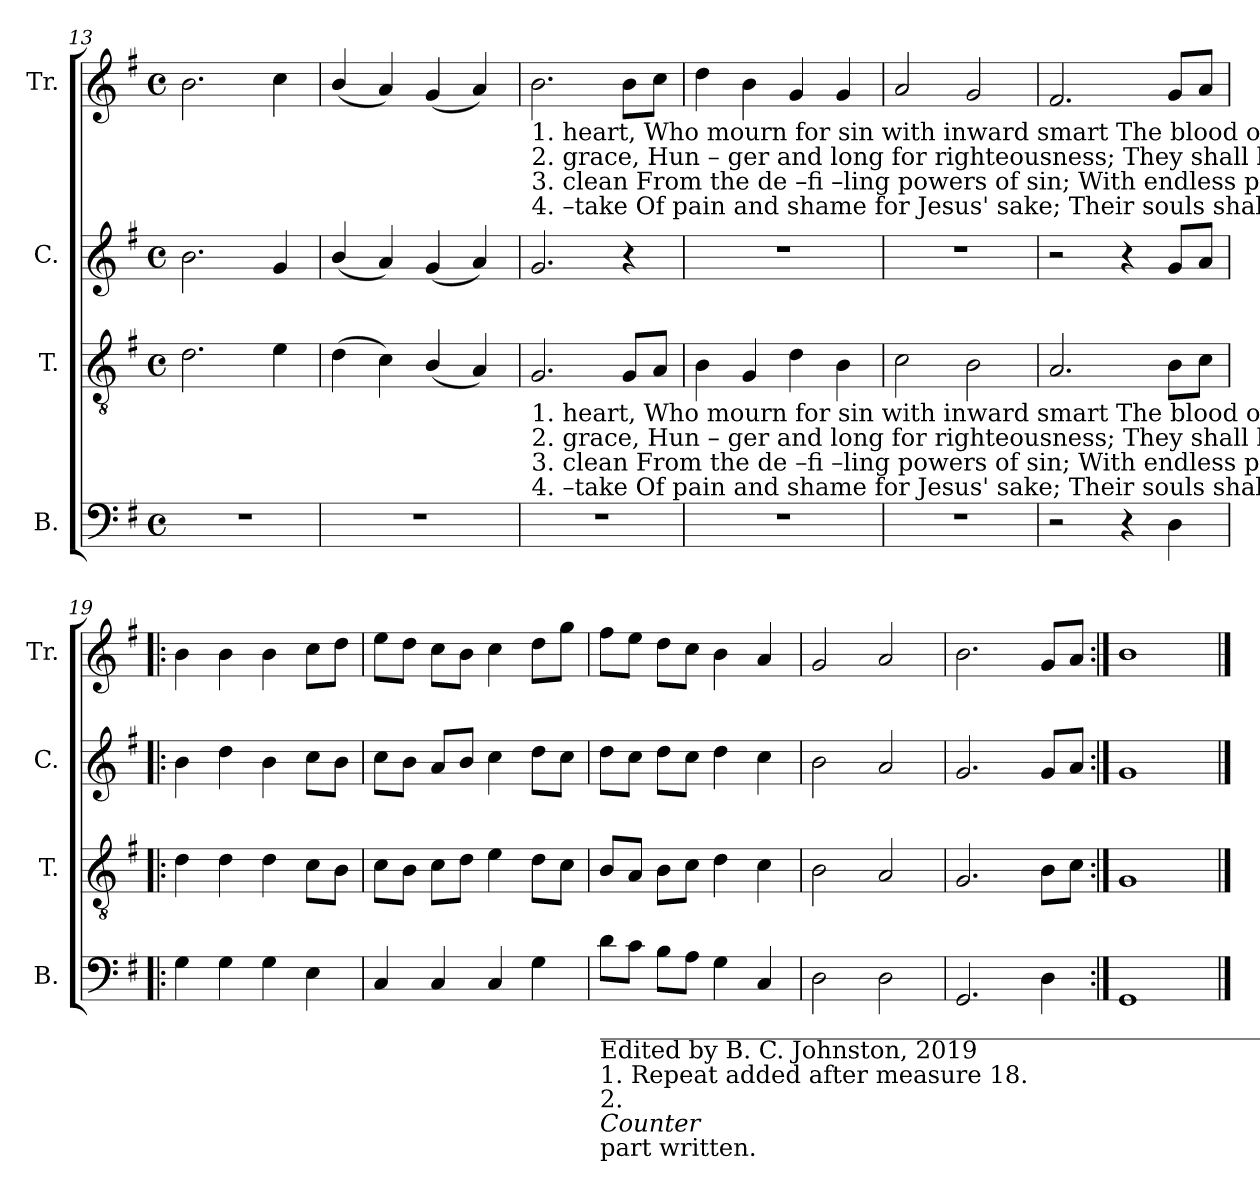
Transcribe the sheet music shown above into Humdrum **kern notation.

**kern	**kern	**kern	**kern
*part4	*part3	*part2	*part1
*staff4	*staff3	*staff2	*staff1
*I"B.	*I"T.	*I"C.	*I"Tr.
*I'B.	*I'T.	*I'C.	*I'Tr.
*clefF4	*clefGv2	*clefG2	*clefG2
*k[f#]	*k[f#]	*k[f#]	*k[f#]
*M4/4	*M4/4	*M4/4	*M4/4
*met(c)	*met(c)	*met(c)	*met(c)
=13	=13	=13	=13
1r	2.d!\	2.b!\	2.b!\
.	4e!\	4g!/	4cc!\
=14	=14	=14	=14
1r	(>4d!\	(<4b!/	(<4b!/
.	4c!\)	4a!/)	4a!/)
.	(<4B!/	(<4g!/	(<4g!/
.	4A!/)	4a!/)	4a!/)
!!LO:LB:g=z
=15	=15	=15	=15
!	!	!	!LO:TX:b:t=1. heart,   Who  mourn  for  sin with  inward    smart       The      blood  of  Christ  di  – vine  – ly     flows,   A          hea  –  ling   balm  for     all   their  woes.    The
!	!	!	!LO:TX:b:t=2. grace,  Hun  –  ger    and long for  righteousness;        They     shall  be  well  sup  –  plied,   and    fed      With        li – ving  streams and    li – ving  bread.   They
!	!	!	!LO:TX:b:t=3. clean   From     the    de –fi –ling  powers  of  sin;        With     endless   pleasure        they    shall   see      A           God    of      spotless       pu –  ri  –  ty.      With
!	!	!	!LO:TX:b:t=4. –take     Of      pain  and  shame  for  Jesus'   sake;       Their     souls  shall  triumph    in        the    Lord;   Glo   –    ry      and      joy    are    their  re – ward.  Their
!	!LO:TX:b:t=1. heart,   Who  mourn  for  sin with  inward    smart       The      blood  of  Christ  di  – vine  – ly     flows,   A          hea  –  ling   balm  for     all   their  woes.    The	!	!
!	!LO:TX:b:t=2. grace,  Hun  –  ger    and long for  righteousness;        They     shall  be  well  sup  –  plied,   and    fed      With        li – ving  streams and    li – ving  bread.   They	!	!
!	!LO:TX:b:t=3. clean   From     the    de –fi –ling  powers  of  sin;        With     endless   pleasure        they    shall   see      A           God    of      spotless       pu –  ri  –  ty.      With	!	!
!	!LO:TX:b:t=4. –take     Of      pain  and  shame  for  Jesus'   sake;       Their     souls  shall  triumph    in        the    Lord;   Glo   –    ry      and      joy    are    their  re – ward.  Their	!	!
1r	2.G!/	2.g!/	2.b!\
.	8G!/L	4r	8b!\L
.	8A!/J	.	8cc!\J
=16	=16	=16	=16
1r	4B!\	1r	4dd!\
.	4G!/	.	4b!\
.	4d!\	.	4g!/
.	4B!\	.	4g!/
=17	=17	=17	=17
1r	2c!\	1r	2a!/
.	2B!\	.	2g!/
=18	=18	=18	=18
2r	2.A!/	2r	2.f#!/
4r	.	4r	.
4D!\	8B!\L	8g!/L	8g!/L
.	8c!\J	8a!/J	8a!/J
=19!|:	=19!|:	=19!|:	=19!|:
4G!\	4d!\	4b!\	4b!\
4G!\	4d!\	4dd!\	4b!\
4G!\	4d!\	4b!\	4b!\
4E!\	8c!\L	8cc!\L	8cc!\L
.	8B!\J	8b!\J	8dd!\J
=20	=20	=20	=20
4C!/	8c!\L	8cc!\L	8ee!\L
.	8B!\J	8b!\J	8dd!\J
4C!/	8c!\L	8a!/L	8cc!\L
.	8d!\J	8b!/J	8b!\J
4C!/	4e!\	4cc!\	4cc!\
4G!\	8d!\L	8dd!\L	8dd!\L
.	8c!\J	8cc!\J	8gg!\J
=21	=21	=21	=21
!LO:TX:b:t=________________________________________________________	!	!	!
!LO:TX:b:t=Edited  by B. C. Johnston, 2019	!	!	!
!LO:TX:b:t=1. Repeat added after measure 18.	!	!	!
!LO:TX:b:t=2.	!	!	!
!LO:TX:b:i:t=Counter	!	!	!
!LO:TX:b:t=part written.	!	!	!
8d!\L	8B!/L	8dd!\L	8ff#!\L
8c!\J	8A!/J	8cc!\J	8ee!\J
8B!\L	8B!\L	8dd!\L	8dd!\L
8A!\J	8c!\J	8cc!\J	8cc!\J
4G!\	4d!\	4dd!\	4b!\
4C!/	4c!\	4cc!\	4a!/
=22	=22	=22	=22
2D!\	2B!\	2b!\	2g!/
2D!\	2A!/	2a!/	2a!/
=23	=23	=23	=23
2.GG!/	2.G!/	2.g!/	2.b!\
4D!\	8B!\L	8g!/L	8g!/L
.	8c!\J	8a!/J	8a!/J
=24:|!	=24:|!	=24:|!	=24:|!
1GG!	1G!	1g!	1b!
==	==	==	==
*-	*-	*-	*-
